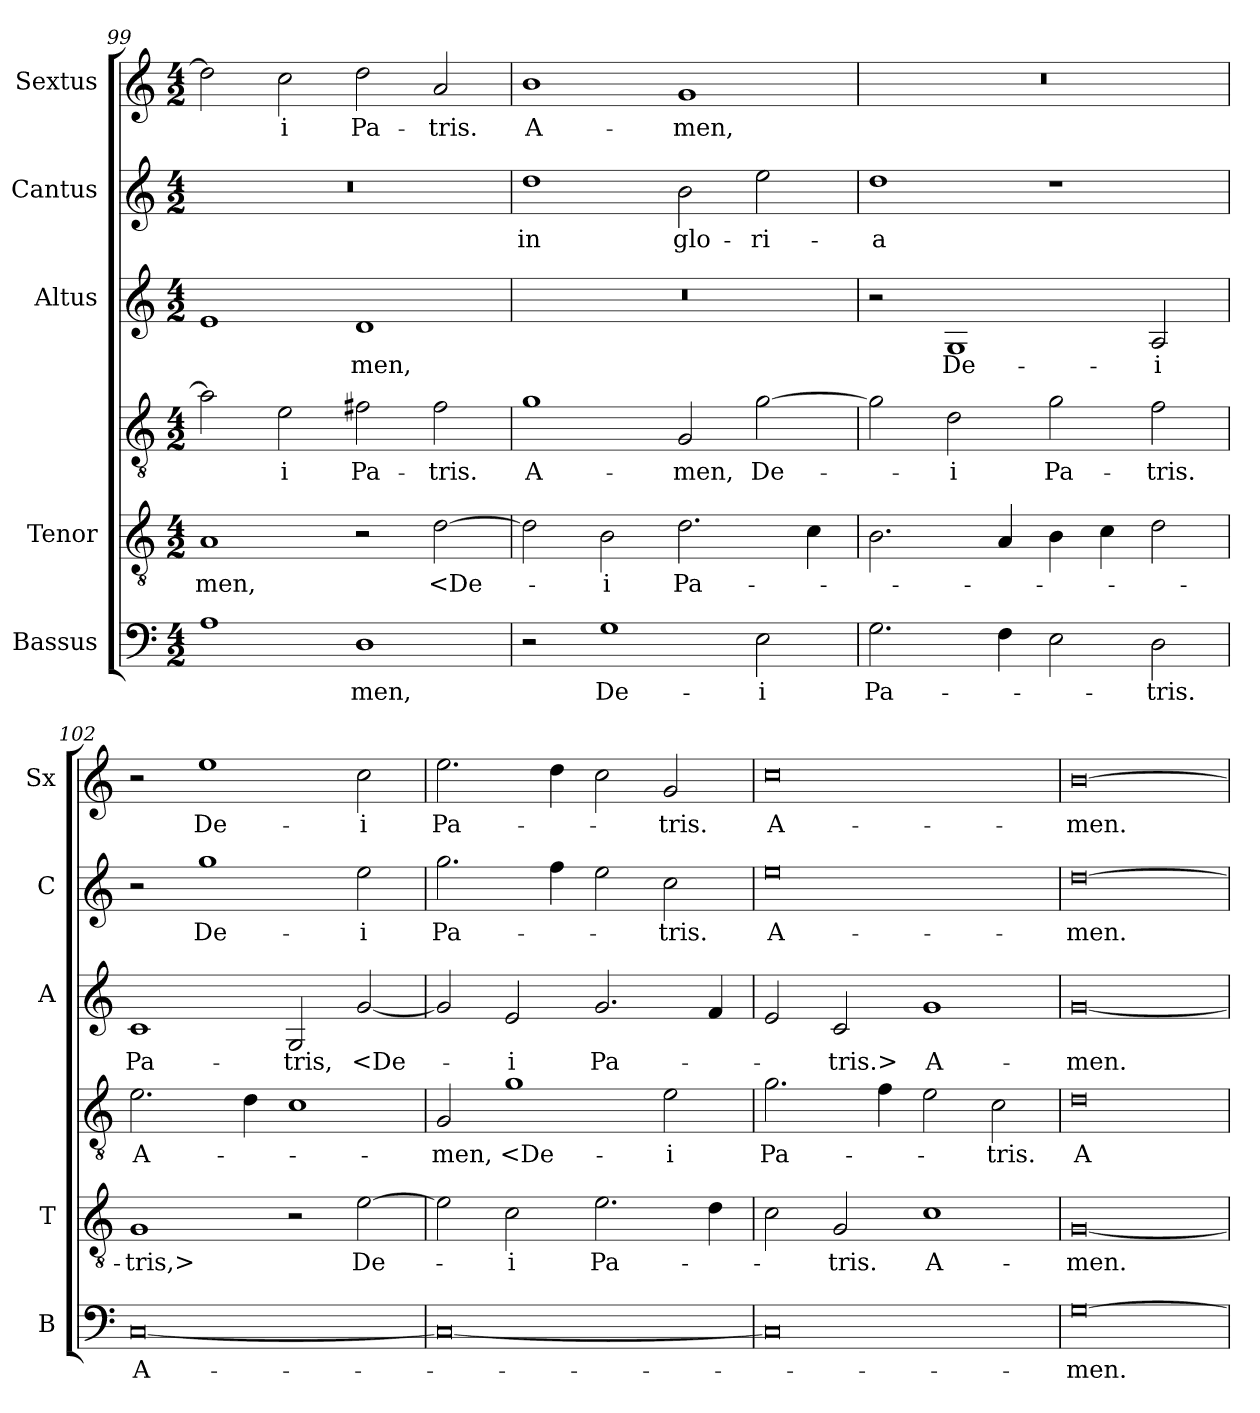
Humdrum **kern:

**kern	**text	**kern	**text	**kern	**text	**kern	**text	**kern	**text	**kern	**text
*part6	*part6	*part5	*part5	*part4	*part4	*part3	*part3	*part2	*part2	*part1	*part1
*staff6	*staff6	*staff5	*staff5	*staff4	*staff4	*staff3	*staff3	*staff2	*staff2	*staff1	*staff1
*I"Bassus	*	*I"Tenor	*	*	*	*I"Altus	*	*I"Cantus	*	*I"Sextus	*
*I'B	*	*I'T	*	*	*	*I'A	*	*I'C	*	*I'Sx	*
*clefF4	*	*clefGv2	*	*clefGv2	*	*clefG2	*	*clefG2	*	*clefG2	*
*	*	*ITrd7c12	*	*ITrd7c12	*	*	*	*	*	*	*
*k[]	*	*k[]	*	*k[]	*	*k[]	*	*k[]	*	*k[]	*
*C:	*	*C:	*	*C:	*	*C:	*	*C:	*	*C:	*
*M4/2	*	*M4/2	*	*M4/2	*	*M4/2	*	*M4/2	*	*M4/2	*
=99	=99	=99	=99	=99	=99	=99	=99	=99	=99	=99	=99
1A\	.	1AA/	-men,	2A\]	.	1e/	.	0r	.	2dd\]	.
.	.	.	.	2E\	-i	.	.	.	.	2cc\	-i
1D\	-men,	2r	.	2F#X\	Pa-	1d/	-men,	.	.	2dd\	Pa-
.	.	[2D\	<De-	2F#\	-tris.	.	.	.	.	2a/	-tris.
=100	=100	=100	=100	=100	=100	=100	=100	=100	=100	=100	=100
2r	.	2D\]	.	1G\	A-	0r	.	1dd\	in	1b\	A-
1G\	De-	2BB\	-i	.	.	.	.	.	.	.	.
.	.	2.D\	Pa-	2GG/	-men,	.	.	2b\	glo-	1g/	-men,
2E\	-i	.	.	[2G\	De-	.	.	2ee\	-ri-	.	.
.	.	4C\	.	.	.	.	.	.	.	.	.
=101	=101	=101	=101	=101	=101	=101	=101	=101	=101	=101	=101
2.G\	Pa-	2.BB\	.	2G\]	.	2r	.	1dd\	-a	0r	.
.	.	.	.	2D\	-i	1G/	De-	.	.	.	.
4F\	.	4AA/	.	.	.	.	.	.	.	.	.
2E\	.	4BB\	.	2G\	Pa-	.	.	1r	.	.	.
.	.	4C\	.	.	.	.	.	.	.	.	.
2D\	-tris.	2D\	.	2F\	-tris.	2A/	-i	.	.	.	.
=102	=102	=102	=102	=102	=102	=102	=102	=102	=102	=102	=102
[0C/	A-	1GG/	-tris,>	2.E\	A-	1c/	Pa-	2r	.	2r	.
.	.	.	.	.	.	.	.	1gg\	De-	1ee\	De-
.	.	.	.	4D\	.	.	.	.	.	.	.
.	.	2r	.	1C\	.	2G/	-tris,	.	.	.	.
.	.	[2E\	De-	.	.	[2g/	<De-	2ee\	-i	2cc\	-i
=103	=103	=103	=103	=103	=103	=103	=103	=103	=103	=103	=103
0C/_	.	2E\]	.	2GG/	-men,	2g/]	.	2.gg\	Pa-	2.ee\	Pa-
.	.	2C\	-i	1G\	<De-	2e/	-i	.	.	.	.
.	.	.	.	.	.	.	.	4ff\	.	4dd\	.
.	.	2.E\	Pa-	.	.	2.g/	Pa-	2ee\	.	2cc\	.
.	.	.	.	2E\	-i	.	.	2cc\	-tris.	2g/	-tris.
.	.	4D\	.	.	.	4f/	.	.	.	.	.
=104	=104	=104	=104	=104	=104	=104	=104	=104	=104	=104	=104
0C/]	.	2C\	.	2.G\	Pa-	2e/	.	0ee\	A-	0cc\	A-
.	.	2GG/	-tris.	.	.	2c/	-tris.>	.	.	.	.
.	.	.	.	4F\	.	.	.	.	.	.	.
.	.	1C\	A-	2E\	.	1g/	A-	.	.	.	.
.	.	.	.	2C\	-tris.	.	.	.	.	.	.
=105	=105	=105	=105	=105	=105	=105	=105	=105	=105	=105	=105
[0G\	-men.	[0GG/	-men.	0D\	A-	[0g/	-men.	[0dd\	-men.	[0b\	-men.
=	=	=	=	=	=	=	=	=	=	=	=
*-	*-	*-	*-	*-	*-	*-	*-	*-	*-	*-	*-
